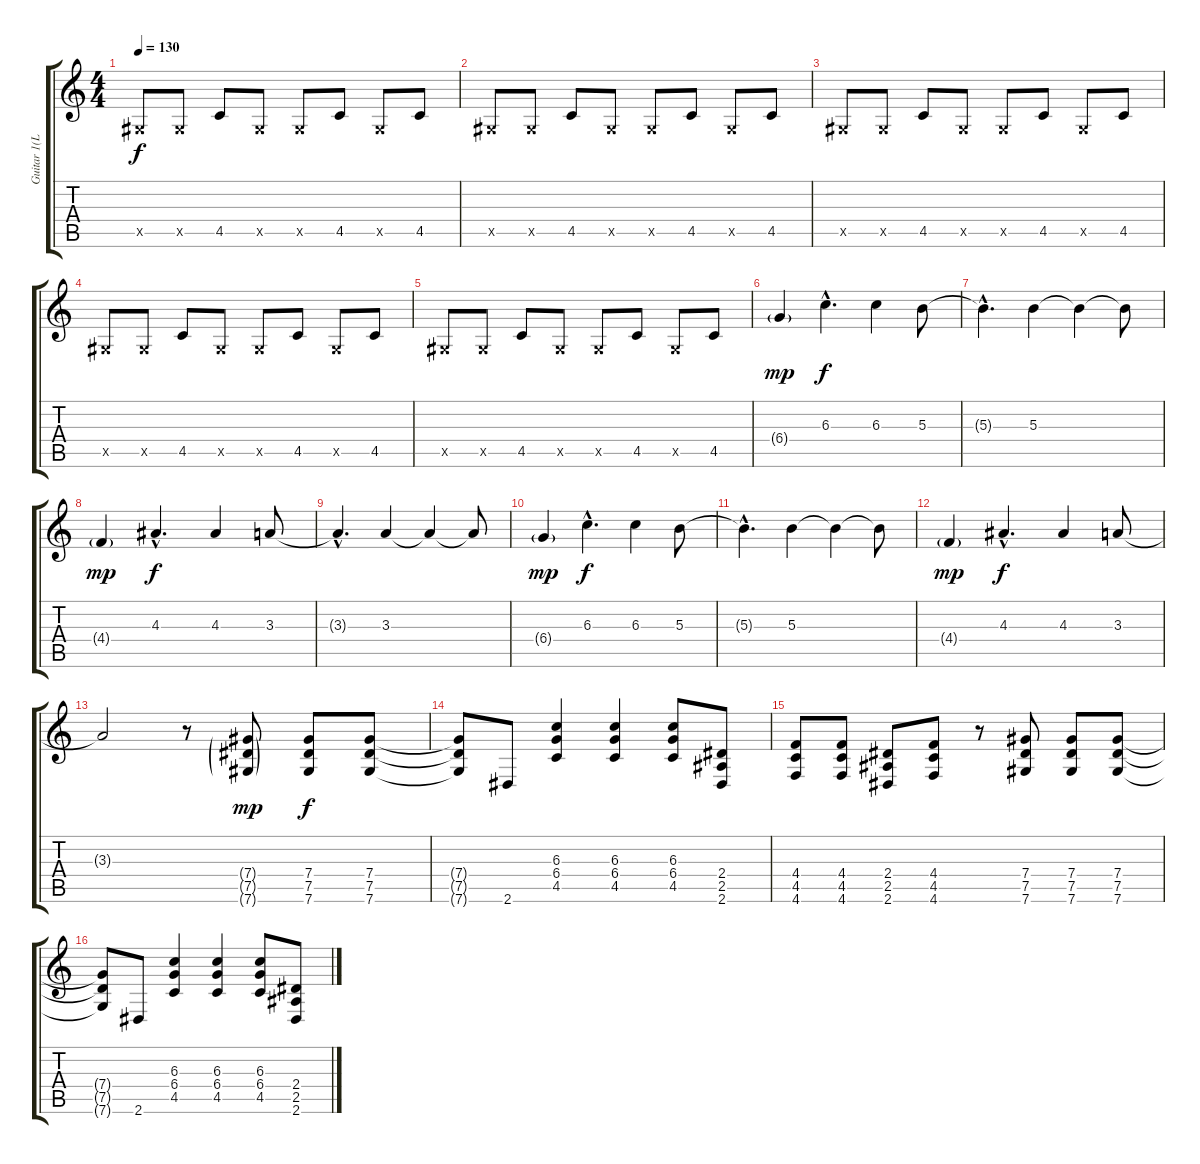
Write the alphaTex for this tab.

\track ("Guitar 1(Lead)" "Guitar 1(L") {instrument overdrivenguitar}
\staff {score tabs}
\tuning (Eb4 Bb3 Gb3 Db3 Ab2 Db2) {hide}
\ts (4 4)
\tempo 130
\clef g2
\ks c
0.5{x}.8{dy f} 0.5{x}.8 4.5.8 0.5{x}.8 0.5{x}.8 4.5.8 0.5{x}.8 4.5.8 |
0.5{x}.8 0.5{x}.8 4.5.8 0.5{x}.8 0.5{x}.8 4.5.8 0.5{x}.8 4.5.8 |
0.5{x}.8 0.5{x}.8 4.5.8 0.5{x}.8 0.5{x}.8 4.5.8 0.5{x}.8 4.5.8 |
0.5{x}.8 0.5{x}.8 4.5.8 0.5{x}.8 0.5{x}.8 4.5.8 0.5{x}.8 4.5.8 |
0.5{x}.8 0.5{x}.8 4.5.8 0.5{x}.8 0.5{x}.8 4.5.8 0.5{x}.8 4.5.8 |
6.4{g}.4{dy mp} 6.3{hac}.4{d dy f} 6.3.4 5.3.8 |
5.3{hac t}.4{d} 5.3.4 5.3{t}.4 5.3{t}.8 |
4.4{g}.4{dy mp} 4.3{hac}.4{d dy f} 4.3.4 3.3.8 |
3.3{hac t}.4{d} 3.3.4 3.3{t}.4 3.3{t}.8 |
6.4{g}.4{dy mp} 6.3{hac}.4{d dy f} 6.3.4 5.3.8 |
5.3{hac t}.4{d} 5.3.4 5.3{t}.4 5.3{t}.8 |
4.4{g}.4{dy mp} 4.3{hac}.4{d dy f} 4.3.4 3.3.8 |
3.3{t}.2 r.8 (7.4{g} 7.5{g} 7.6{g}).8{dy mp volume 13} (7.4 7.5 7.6).8{dy f} (7.4 7.5 7.6).8 |
(7.4{t} 7.5{t} 7.6{t}).8 2.6.8 (6.3 6.4 4.5).4 (6.3 6.4 4.5).4 (6.3 6.4 4.5).8 (2.4 2.5 2.6).8 |
(4.4 4.5 4.6).8 (4.4 4.5 4.6).8 (2.4 2.5 2.6).8 (4.4 4.5 4.6).8 r.8 (7.4 7.5 7.6).8 (7.4 7.5 7.6).8 (7.4 7.5 7.6).8 |
(7.4{t} 7.5{t} 7.6{t}).8 2.6.8 (6.3 6.4 4.5).4 (6.3 6.4 4.5).4 (6.3 6.4 4.5).8 (2.4 2.5 2.6).8
